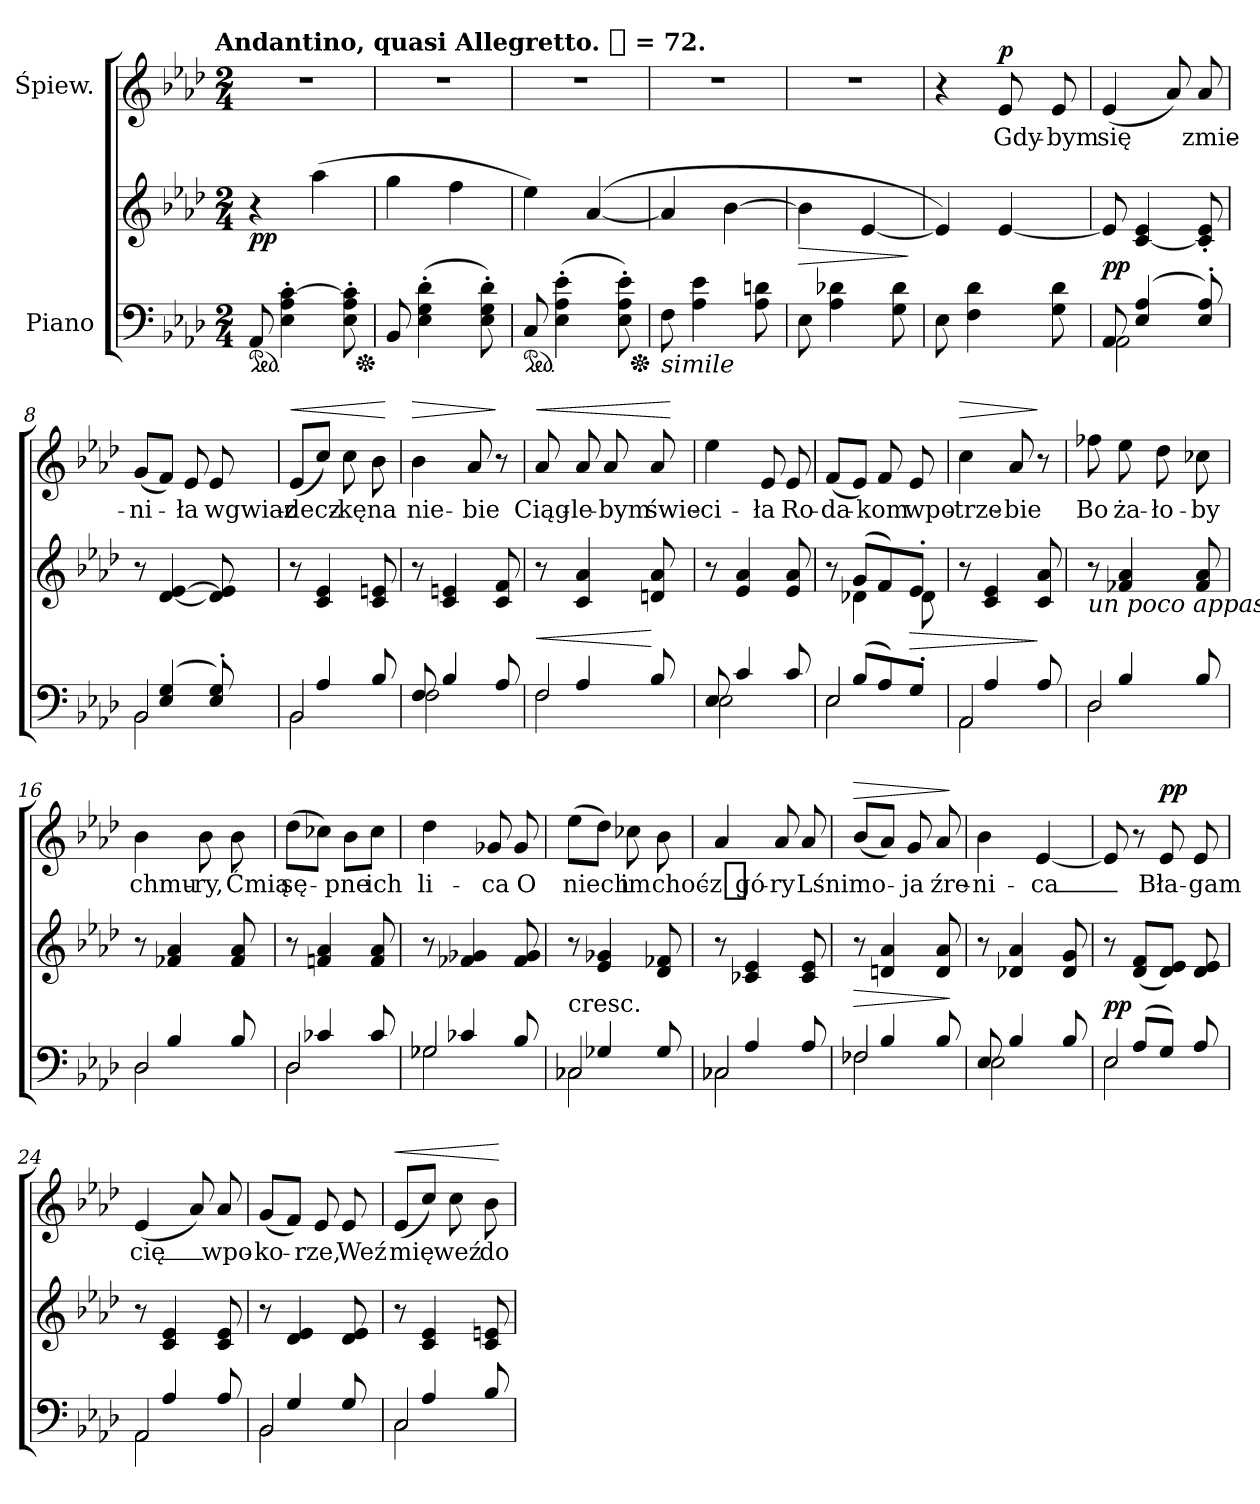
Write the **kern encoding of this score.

**kern	**kern	**dynam	**kern	**text	**dynam
*part2	*part2	*part2	*part1	*part1	*part1
*staff3	*staff2	*staff2/3	*staff1	*staff1	*staff1
*I"Piano	*	*	*I"Śpiew.	*	*
*clefF4	*clefG2	*	*clefG2	*	*
*k[b-e-a-d-]	*k[b-e-a-d-]	*	*k[b-e-a-d-]	*	*
*A-:	*A-:	*	*A-:	*	*
!!LO:TX:omd:t=Andantino, quasi Allegretto. [quarter] = 72.
*M2/4	*M2/4	*	*M2/4	*	*
*MM72	*MM72	*	*MM72	*	*
=1	=1	=1	=1	=1	=1
!	!	!LO:DY:b	!	!	!
*ped	*	*	*	*	*
8AA-/	4r	pp	2r	.	.
4E-'\ 4A-'\ [4c'\	.	.	.	.	.
.	(4aa-\	.	.	.	.
8E-'\ 8A-'\ 8c]'\	.	.	.	.	.
*Xped	*	*	*	*	*
=2	=2	=2	=2	=2	=2
8BB-/	4gg\	.	2r	.	.
(4E-'\ 4G'\ 4d-'\	.	.	.	.	.
.	4ff\	.	.	.	.
8E-'\ 8G'\ 8d-'\)	.	.	.	.	.
=3	=3	=3	=3	=3	=3
*ped	*	*	*	*	*
8C/	4ee-\)	.	2r	.	.
(4E-'\ 4A-'\ 4e-'\	.	.	.	.	.
.	([4a-/	.	.	.	.
8E-'\ 8A-'\ 8e-'\)	.	.	.	.	.
*Xped	*	*	*	*	*
=4	=4	=4	=4	=4	=4
!LO:TX:b:i:t=simile	!	!	!	!	!
8F\	4a-/]	.	2r	.	.
4A-\ 4e-\	.	.	.	.	.
.	[4b-\	.	.	.	.
8A-\ 8dn\	.	.	.	.	.
=5	=5	=5	=5	=5	=5
8E-\	4b-\]	>	2r	.	.
4A-\ 4d-X\	.	.	.	.	.
.	[4e-/	.	.	.	.
8G\ 8d-\	.	.	.	.	.
.	.	]	.	.	.
=6	=6	=6	=6	=6	=6
8E-\	4e-/])	.	4r	.	.
4F\ 4d-\	.	.	.	.	.
!	!	!	!	!	!LO:DY:a
.	[4e-/	.	8e-/	Gdy-	p
8G\ 8d-\	.	.	8e-/	-bym	.
=7	=7	=7	=7	=7	=7
!LO:TX:b:i:t=con Pedale	!	!	!	!	!
!LO:N:vis=2	!	!	!	!	!
*^	*	*	*	*	*
8AA-/	2AA-\	8e-/]	pp	(4e-/	się	.
(<4E-/ 4A-/	.	[4c/ 4e-/	.	.	.	.
.	.	.	.	8a-/)	.	.
8E-'/ 8A-'/)	.	8c]'/ 8e-'/	.	8a-/	zmie-	.
=8	=8	=8	=8	=8	=8	=8
!LO:N:vis=2	!	!	!	!	!	!
8BB-/	2BB-\	8r	.	(8g/L	-ni-	.
(<4E-/ 4G/	.	[4d-/ [4e-/	.	8f/J)	.	.
.	.	.	.	8e-/	-ła	.
8E-'/ 8G'/)	.	8d-]/ 8e-]/	.	8e-/	wgwiaz-	.
=9	=9	=9	=9	=9	=9	=9
!LO:N:vis=2	!	!	!	!	!	!LO:HP:a
8BB-/	2BB-\	8r	.	(8e-/L	-decz-	<
4A-/	.	4c/ 4e-/	.	8cc/J)	.	.
.	.	.	.	8cc\	-kę	.
8B-/	.	8c/ 8en/	.	8b-\	na	.
*v	*v	*	*	*	*	*
.	.	.	.	.	[
=10	=10	=10	=10	=10	=10
!LO:N:vis=2	!	!	!	!	!LO:HP:a
*^	*	*	*	*	*
8F/	2F\	8r	.	4b-\	nie-	>
4B-/	.	4c/ 4en/	.	.	.	.
.	.	.	.	8a-/	-bie	.
8A-/	.	8c/ 8f/	.	8r	.	]
=11	=11	=11	=11	=11	=11	=11
!LO:N:vis=2	!	!	!	!	!	!LO:HP:a
8F/	2F\	8r	<	8a-/	Ciąg-	<
4A-/	.	4c/ 4a-/	.	8a-/	-le-	.
.	.	.	.	8a-/	-bym	.
8B-/	.	8dn/ 8a-/	[	8a-/	świe-	.
*v	*v	*	*	*	*	*
.	.	.	.	.	[
=12	=12	=12	=12	=12	=12
!LO:N:vis=2	!	!	!	!	!
*^	*	*	*	*	*
8E-/	2E-\	8r	.	4ee-\	-ci-	.
4c/	.	4e-/ 4a-/	.	.	.	.
.	.	.	.	8e-/	-ła	.
8c/	.	8e-/ 8a-/	.	8e-/	Ro-	.
=13	=13	=13	=13	=13	=13	=13
!LO:N:vis=2	!	!	!	!	!	!
*	*	*^	*	*	*	*
8E-/	2E-\	8r	8ryy	.	(8f/L	-da-	.
(<8B-/L	.	(8g/L	4d-X\	.	8e-/J)	.	.
8A-/)	.	8f/)	.	.	8f/	-kom	.
8G'/J	.	8e-'/J	8d-\	>	8e-/	wpo-	.
=14	=14	=14	=14	=14	=14	=14	=14
!LO:N:vis=2	!	!	!	!	!	!	!LO:HP:a
*	*	*v	*v	*	*	*	*
8AA-/	2AA-\	8r	.	4cc\	-trze-	>
4A-/	.	4c/ 4e-/	.	.	.	.
.	.	.	.	8a-/	-bie	.
8A-/	.	8c/ 8a-/	]	8r	.	]
=15	=15	=15	=15	=15	=15	=15
!	!	!LO:TX:b:i:t=un poco appas.	!	!	!	!
!LO:N:vis=2	!	!	!	!	!	!
8D-/	2D-\	8r	.	8ff-X\	Bo	.
4B-/	.	4f-X/ 4a-/	.	8ee-\	ża-	.
.	.	.	.	8dd-\	-ło-	.
8B-/	.	8f-/ 8a-/	.	8cc-X\	-by	.
=16	=16	=16	=16	=16	=16	=16
!LO:N:vis=2	!	!	!	!	!	!
8D-/	2D-\	8r	.	4b-\	chmu-	.
4B-/	.	4f-X/ 4a-/	.	.	.	.
.	.	.	.	8b-\	-ry,	.
8B-/	.	8f-/ 8a-/	.	8b-\	Ćmią	.
=17	=17	=17	=17	=17	=17	=17
!LO:N:vis=2	!	!	!	!	!	!
8D-/	2D-\	8r	.	(8dd-\L	sę-	.
4c-X/	.	4fn/ 4a-/	.	8cc-X\J)	.	.
.	.	.	.	8b-\L	-pne	.
8c-/	.	8f/ 8a-/	.	8cc-\J	ich	.
=18	=18	=18	=18	=18	=18	=18
!LO:N:vis=2	!	!	!	!	!	!
8G-X/	2G-X\	8r	.	4dd-\	li-	.
4c-X/	.	4f-X/ 4g-X/	.	.	.	.
.	.	.	.	8g-X/	-ca	.
8B-/	.	8f-/ 8g-/	.	8g-/	O	.
=19	=19	=19	=19	=19	=19	=19
!	!	!LO:TX:c:t=cresc.	!	!	!	!
!LO:N:vis=2	!	!	!	!	!	!
8C-X/	2C-X\	8r	.	(8ee-\L	niech	.
4G-X/	.	4e-/ 4g-X/	.	8dd-\J)	.	.
.	.	.	.	8cc-X\	im	.
8G-/	.	8d-/ 8f-X/	.	8b-\	choć-	.
=20	=20	=20	=20	=20	=20	=20
!LO:N:vis=2	!	!	!	!	!	!
8C-X/	2C-X\	8r	.	4a-/	z gó-	.
4A-/	.	4c-X/ 4e-/	.	.	.	.
.	.	.	.	8a-/	-ry	.
8A-/	.	8c-/ 8e-/	.	8a-/	Lśni	.
=21	=21	=21	=21	=21	=21	=21
!LO:N:vis=2	!	!	!	!	!	!LO:HP:a
8F-X/	2F-X\	8r	>	(8b-/L	mo-	>
4B-/	.	4dn/ 4a-/	.	8a-/J)	.	.
.	.	.	.	8g/	-ja	.
8B-/	.	8d/ 8a-/	.	8a-/	źre-	.
*v	*v	*	*	*	*	*
.	.	]	.	.	]
=22	=22	=22	=22	=22	=22
!LO:N:vis=2	!	!	!	!	!
*^	*	*	*	*	*
8E-/	2E-\	8r	.	4b-\	-ni-	.
4B-/	.	4d-X/ 4a-/	.	.	.	.
.	.	.	.	[4e-/	-ca_	.
8B-/	.	8d-/ 8g/	.	.	.	.
=23	=23	=23	=23	=23	=23	=23
!LO:N:vis=2	!	!	!	!	!	!
8E-/	2E-\	8r	pp	8e-/]	.	.
(<8A-/L	.	(8d-/ 8f/L	.	8r	.	.
!	!	!	!	!	!	!LO:DY:a
8G/J)	.	8d-/ 8e-/J)	.	8e-/	Bła-	pp
8A-/	.	8d-/ 8e-/	.	8e-/	-gam	.
=24	=24	=24	=24	=24	=24	=24
!LO:N:vis=2	!	!	!	!	!	!
8AA-/	2AA-\	8r	.	(4e-/	cię_	.
4A-/	.	4c/ 4e-/	.	.	.	.
.	.	.	.	8a-/)	.	.
8A-/	.	8c/ 8e-/	.	8a-/	-wpo-	.
=25	=25	=25	=25	=25	=25	=25
!LO:N:vis=2	!	!	!	!	!	!
8BB-/	2BB-\	8r	.	(8g/L	-ko-	.
4G/	.	4d-/ 4e-/	.	8f/J)	.	.
.	.	.	.	8e-/	-rze,	.
8G/	.	8d-/ 8e-/	.	8e-/	Weź	.
=26	=26	=26	=26	=26	=26	=26
!LO:N:vis=2	!	!	!	!	!	!LO:HP:a
8C/	2C\	8r	.	(8e-/L	mię	<
4A-/	.	4c/ 4e-/	.	8cc/J)	.	.
.	.	.	.	8cc\	weź	.
8B-/	.	8c/ 8en/	.	8b-\	do	.
*v	*v	*	*	*	*	*
.	.	.	.	.	[
=	=	=	=	=	=
*-	*-	*-	*-	*-	*-
